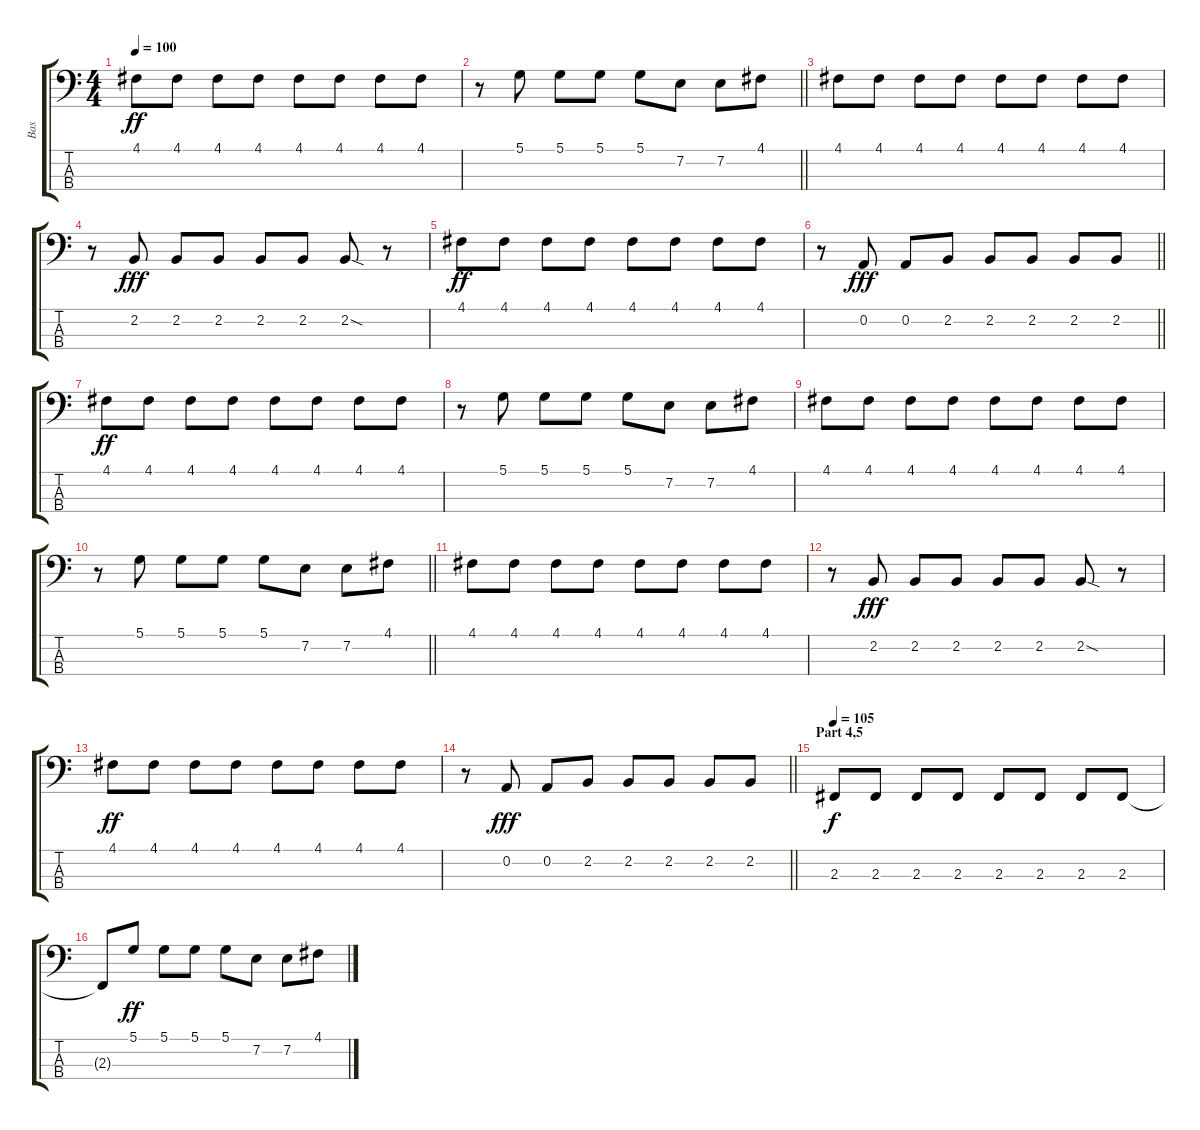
\track ("Bas" "Bas") {instrument electricbasspick}
\staff {score tabs}
\tuning (D2 A1 E1 B0) {hide}
\ts (4 4)
\tempo 100
\clef f4
\ks c
4.1.8{dy ff} 4.1.8 4.1.8 4.1.8 4.1.8 4.1.8 4.1.8 4.1.8 |
\barLineRight lightlight
r.8 5.1.8 5.1.8 5.1.8 5.1.8 7.2.8 7.2.8 4.1.8 |
4.1.8 4.1.8 4.1.8 4.1.8 4.1.8 4.1.8 4.1.8 4.1.8 |
r.8 2.2.8{dy fff} 2.2.8 2.2.8 2.2.8 2.2.8 2.2{sod}.8 r.8 |
4.1.8{dy ff} 4.1.8 4.1.8 4.1.8 4.1.8 4.1.8 4.1.8 4.1.8 |
\barLineRight lightlight
r.8 0.2.8{dy fff} 0.2.8 2.2.8 2.2.8 2.2.8 2.2.8 2.2.8 |
4.1.8{dy ff} 4.1.8 4.1.8 4.1.8 4.1.8 4.1.8 4.1.8 4.1.8 |
r.8 5.1.8 5.1.8 5.1.8 5.1.8 7.2.8 7.2.8 4.1.8 |
4.1.8 4.1.8 4.1.8 4.1.8 4.1.8 4.1.8 4.1.8 4.1.8 |
\barLineRight lightlight
r.8 5.1.8 5.1.8 5.1.8 5.1.8 7.2.8 7.2.8 4.1.8 |
4.1.8 4.1.8 4.1.8 4.1.8 4.1.8 4.1.8 4.1.8 4.1.8 |
r.8 2.2.8{dy fff} 2.2.8 2.2.8 2.2.8 2.2.8 2.2{sod}.8 r.8 |
4.1.8{dy ff} 4.1.8 4.1.8 4.1.8 4.1.8 4.1.8 4.1.8 4.1.8 |
\barLineRight lightlight
r.8 0.2.8{dy fff} 0.2.8 2.2.8 2.2.8 2.2.8 2.2.8 2.2.8 |
\section ("" "Part 4,5")
\tempo 105
2.3.8{dy f volume 16} 2.3.8 2.3.8 2.3.8 2.3.8 2.3.8 2.3.8 2.3.8 |
2.3{t}.8 5.1.8{dy ff} 5.1.8 5.1.8 5.1.8 7.2.8 7.2.8 4.1.8
